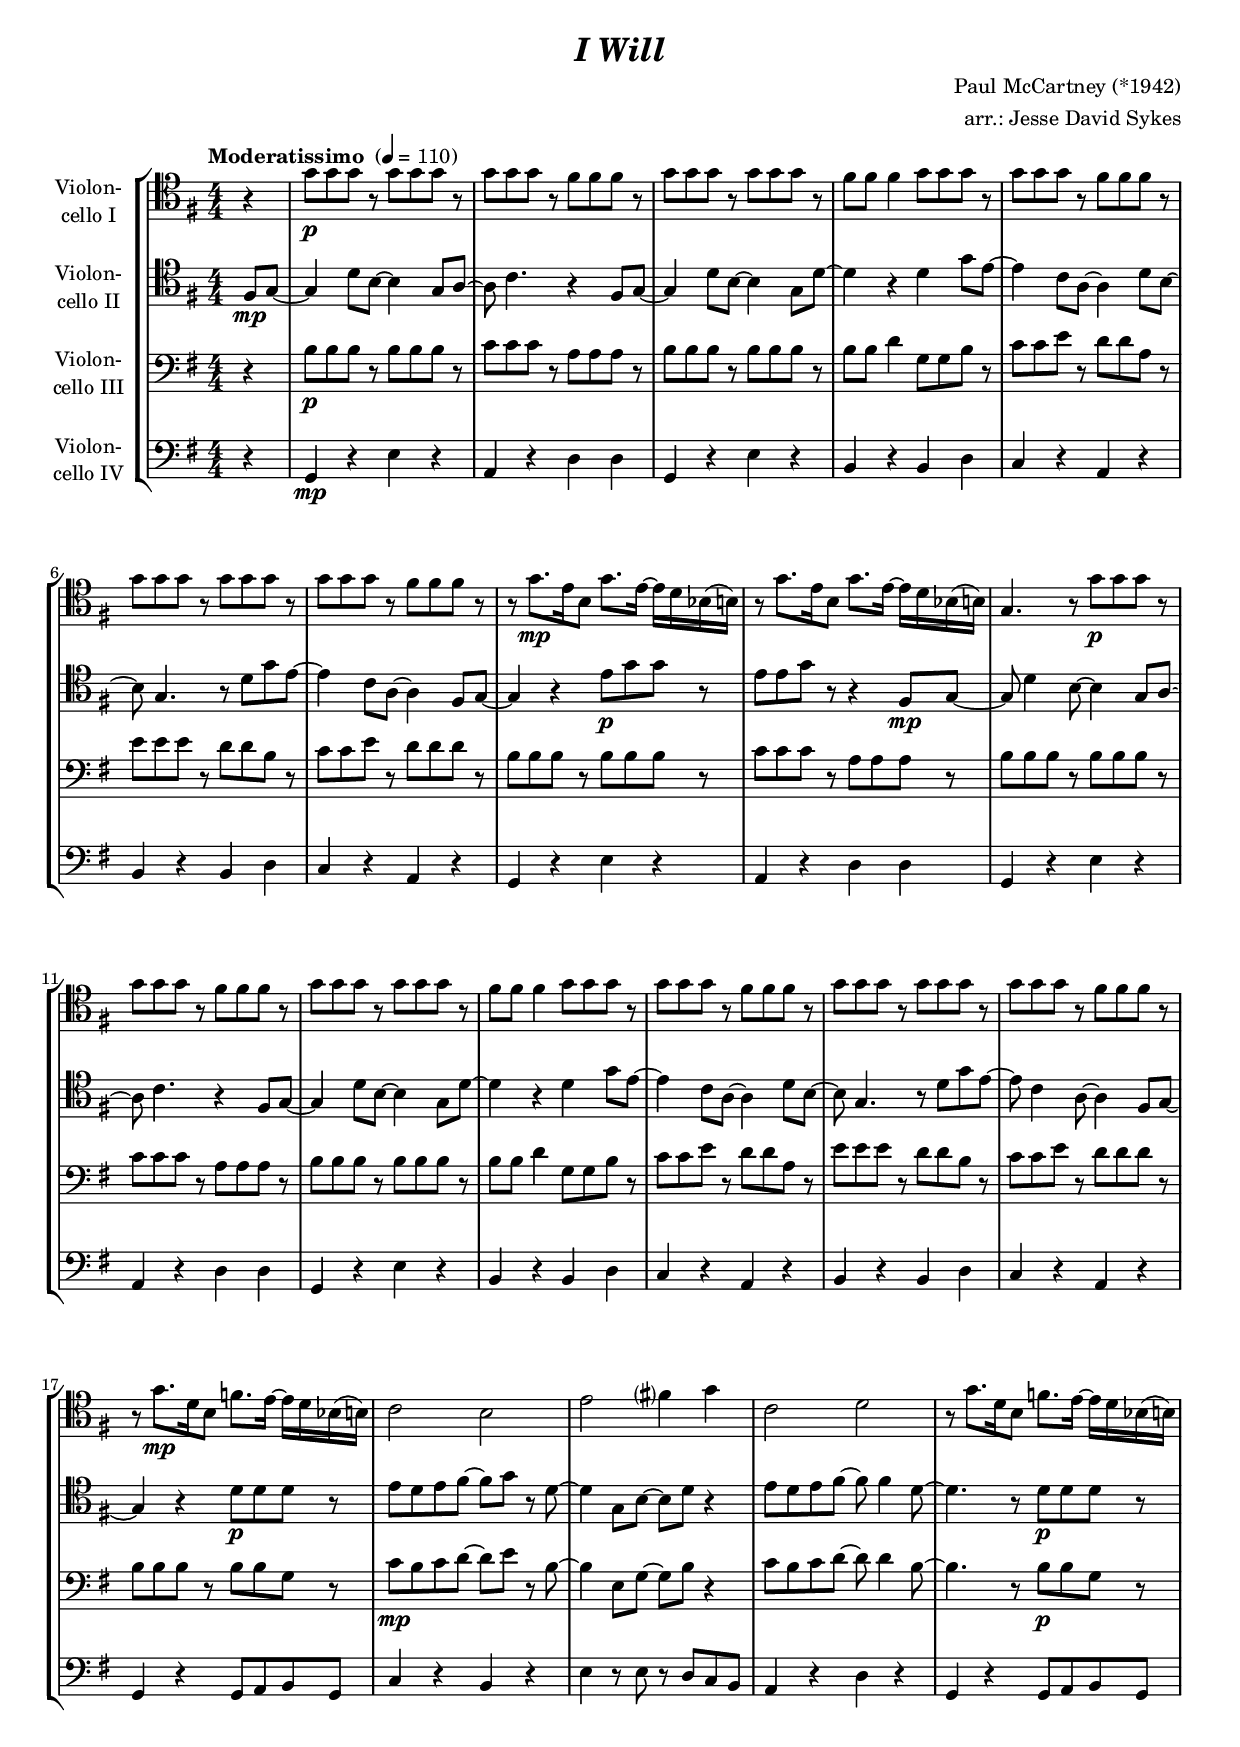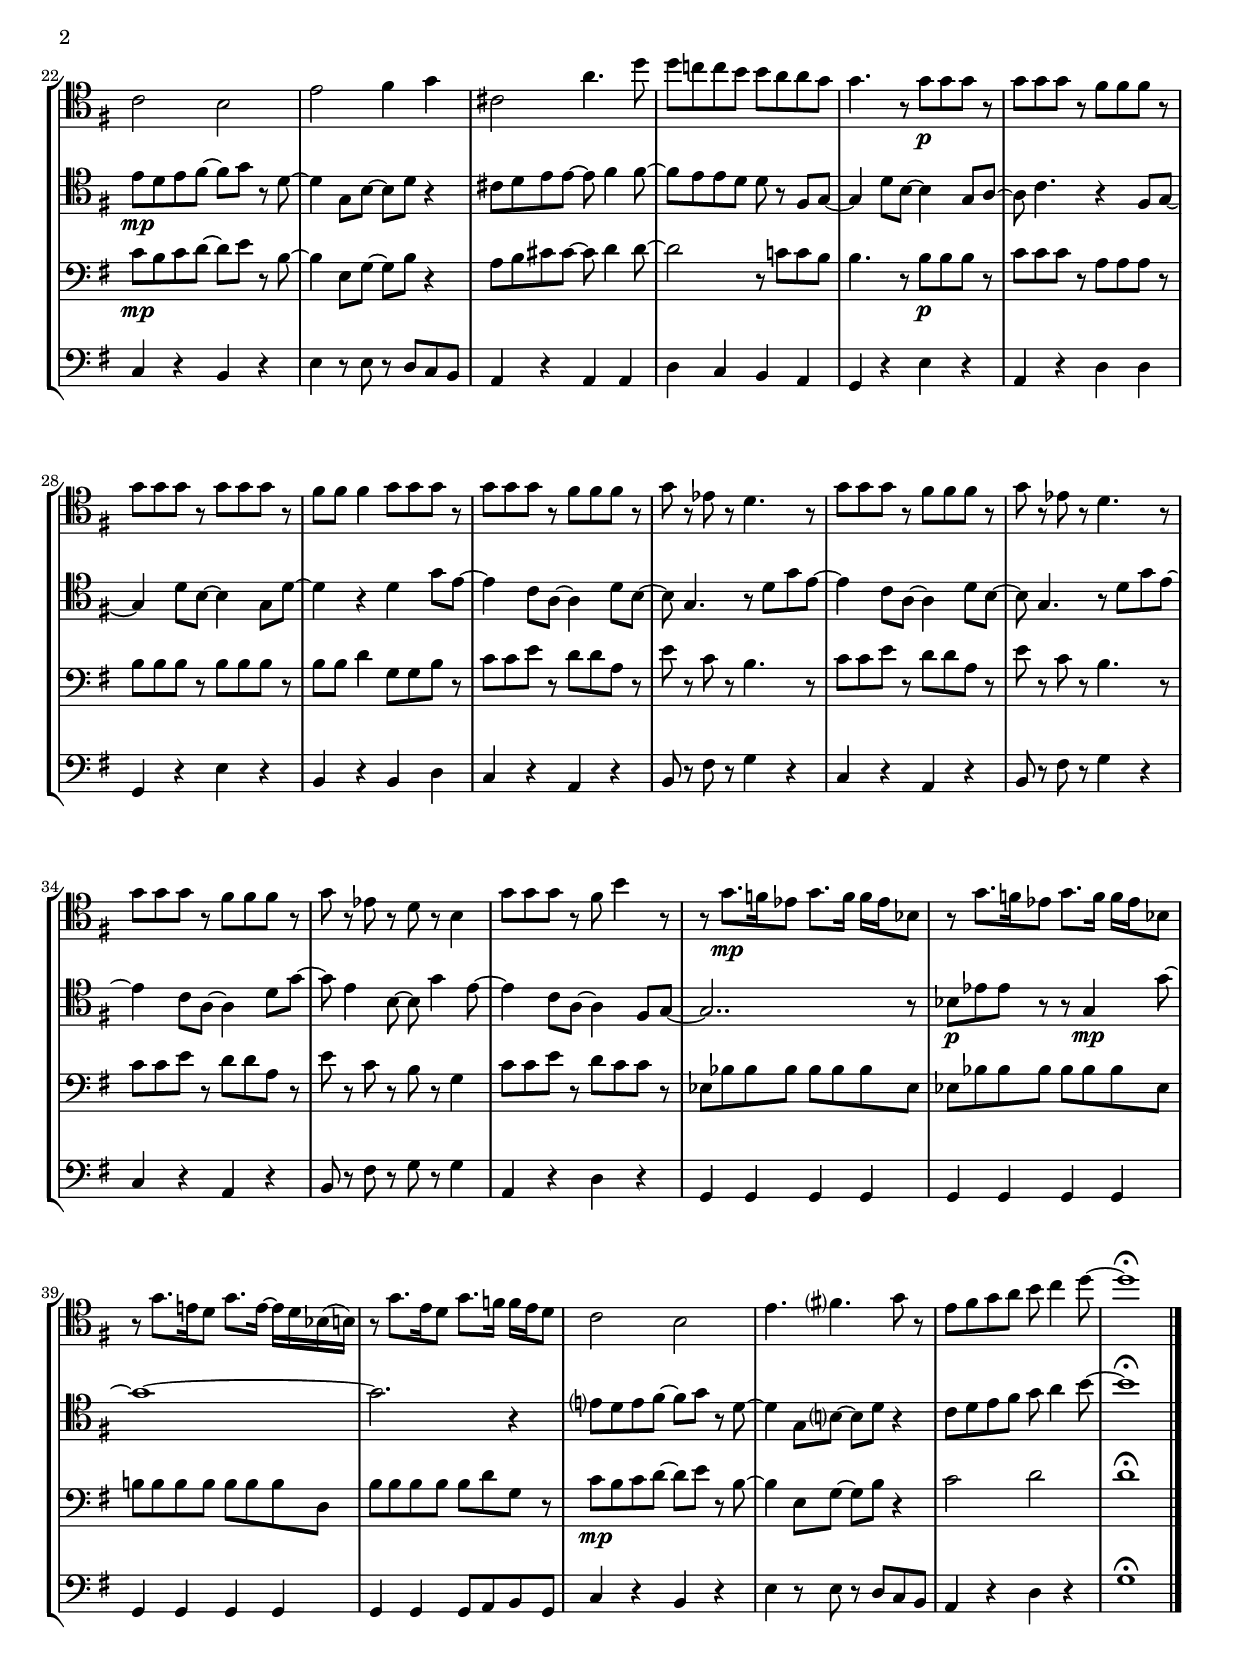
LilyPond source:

\version "2.14.2"
\include "deutsch.ly"

#(set-global-staff-size 17.8)

\header {
  title     = \markup \bold \italic "I Will"
  composer  = "Paul McCartney (*1942)"
  arranger  = "arr.: Jesse David Sykes"
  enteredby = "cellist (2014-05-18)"
}

voiceconsts = {
 \key f \major
 \clef "bass"
 \numericTimeSignature
 \compressFullBarRests
 \time 4/4
 \tempo "Moderatissimo " 4=110
}

mihi = "clarinet"
milo = "bassoon"

va = \relative c' {
   \voiceconsts
   \clef "tenor"

   \partial 4 r4
   f8\p f f r f f f r
   f f f r e e e r
   f f f r f f f r
   e e e4 f8 f f r
   f f f r e e e r

   f f f r f f f r
   f f f r e e e r
   r f8.[\mp d16 a8] f'8. d16~ d c as( a)
   r8 f'8.[ d16 a8] f'8. d16~ d c as( a)
   f4. r8 f'\p f f r
   f f f r e e e r

   f f f r f f f r
   e e e4 f8 f f r
   f f f r e e e r
   f f f r f f f r
   f f f r e e e r
   r f8.\mp[ c16 a8] es'8. d16~ d c as( a)

   b2 a
   d e?4 f
   b,2 c
   r8 f8.[ c16 a8] es'8. d16~ d c as( a)
   b2 a

   d e4 f
   h,2 g'4. c8
   c b! b a a g g f
   f4. r8 f\p f f r
   f f f r e e e r
   f f f r f f f r

   e e e4 f8 f f r
   f f f r e e e r
   f r des r c4. r8
   f f f r e e e r
   f r des r c4. r8
   f f f r e e e r

   f r des r c r a4
   f'8 f f r e a4 r8
   r f8.[\mp es16 des8] f8. es16 es des as8
   r f'8.[ es16 des8] f8. es16 es des as8
   r f'8.[ d!16 c8] f8. d16~ d c as( a)
   r8 f'8.[ d16 c8] f8. es16 es d c8

   b2 a
   d4. e? f8 r
   d e f g a b4 c8~
   c1\fermata \bar "|."
}

vb = \relative c {
   \voiceconsts
   \clef "tenor"

   \partial 4 e8\mp f~
   f4 c'8 a~ a4 f8 g~
   g b4. r4 e,8 f~
   f4 c'8 a~ a4 f8 c'~
   c4 r c f8 d~
   d4 b8 g~ g4 c8 a~

   a f4. r8 c' f d~
   d4 b8 g~ g4 e8 f~
   f4 r d'8\p f f r
   d d f r r4 e,8\mp f~
   f c'4 a8~ a4 f8 g~
   g b4. r4 e,8 f~

   f4 c'8 a~ a4 f8 c'~
   c4 r c f8 d~
   d4 b8 g~ g4 c8 a~
   a f4. r8 c' f d~
   d b4 g8~ g4 e8 f~
   f4 r c'8\p c c r

   d c d e~ e f r c~
   c4 f,8 a~ a c r4
   d8 c d e~ e e4 c8~
   c4. r8 c\p c c r
   d\mp c d e~ e f r c~

   c4 f,8 a~ a c r4
   h8 c d d~ d e4 e8~
   e d d c c r e, f~
   f4 c'8 a~ a4 f8 g~
   g b4. r4 e,8 f~
   f4 c'8 a~ a4 f8 c'~

   c4 r c f8 d~
   d4 b8 g~ g4 c8 a~
   a f4. r8 c' f d~
   d4 b8 g~ g4 c8 a~
   a f4. r8 c' f d~
   d4 b8 g~ g4 c8 f~

   f d4 a8~ a f'4 d8~
   d4 b8 g~ g4 e8 f~
   f2.. r8
   as\p des des r r f,4\mp f'8~
   f1~
   f2. r4

   d?8 c d e~ e f r c~
   c4 f,8 a?~ a c r4
   b8 c d e f g4 a8~
   a1\fermata \bar "|."
}

vc = \relative c' {
   \voiceconsts

   \partial 4 r4
   a8\p a a r a a a r
   b b b r g g g r
   a a a r a a a r
   a a c4 f,8 f a r
   b b d r c c g r

   d' d d r c c a r
   b b d r c c c r
   a a a r a a a r
   b b b r g g g r
   a a a r a a a r
   b b b r g g g r

   a a a r a a a r
   a a c4 f,8 f a r
   b b d r c c g r
   d' d d r c c a r
   b b d r c c c r
   a a a r a a f r

   b\mp a b c~ c d r a~
   a4 d,8 f~ f a r4
   b8 a b c~ c c4 a8~
   a4. r8 a\p a f r
   b\mp a b c~ c d r a~

   a4 d,8 f~ f a r4
   g8 a h h~ h c4 c8~
   c2 r8 b! b a
   a4. r8 a\p a a r
   b b b r g g g r
   a a a r a a a r

   a a c4 f,8 f a r
   b b d r c c g r
   d' r b r a4. r8
   b b d r c c g r
   d' r b r a4. r8
   b b d r c c g r

   d' r b r a r f4
   b8 b d r c b b r
   des, as' as as as as as des,
   des as' as as as as as des,
   a'! a a a a a a c,
   a' a a a a c f, r

   b\mp a b c~ c d r a~
   a4 d,8 f~ f a r4
   b2 c
   c1\fermata \bar "|."
}

vd = \relative c, {
   \voiceconsts

   \partial 4 r4
   f\mp r d' r
   g, r c c
   f, r d' r
   a r a c
   b r g r

   a r a c
   b r g r
   f r d' r
   g, r c c
   f, r d' r
   g, r c c

   f, r d' r
   a r a c
   b r g r
   a r a c
   b r g r
   f r f8 g a f

   b4 r a r
   d r8 d r c b a
   g4 r c r
   f, r f8 g a f
   b4 r a r

   d r8 d r c b a
   g4 r g g
   c b a g
   f r d' r
   g, r c c
   f, r d' r

   a r a c
   b r g r
   a8 r e' r f4 r
   b, r g r
   a8 r e' r f4 r
   b, r g r

   a8 r e' r f r f4
   g, r c r
   f, f f f
   f f f f
   f f f f
   f f f8 g a f

   b4 r a r
   d r8 d r c b a
   g4 r c r
   f1\fermata \bar "|."
}


music = \new StaffGroup <<
      \new Staff {
        \set Staff.midiInstrument = \mihi
        \set Staff.instrumentName = \markup \center-column { "Violon-" "cello I" }
        \transpose f g { \va }
      }

      \new Staff {
        \set Staff.midiInstrument = \mihi
        \set Staff.instrumentName = \markup \center-column { "Violon-" "cello II" }
        \transpose f g { \vb }
      }

      \new Staff {
        \set Staff.midiInstrument = \milo
        \set Staff.instrumentName = \markup \center-column { "Violon-" "cello III" }
        \transpose f g { \vc }
      }

      \new Staff {
        \set Staff.midiInstrument = \milo
        \set Staff.instrumentName = \markup \center-column { "Violon-" "cello IV" }
        \transpose f g { \vd }
      }
>>

\book {
  \score {
   \music
    \layout {}
  }

  \score {
    \unfoldRepeats \music

    \midi {
      \context {
        \Score
      }
    }
  }
}
